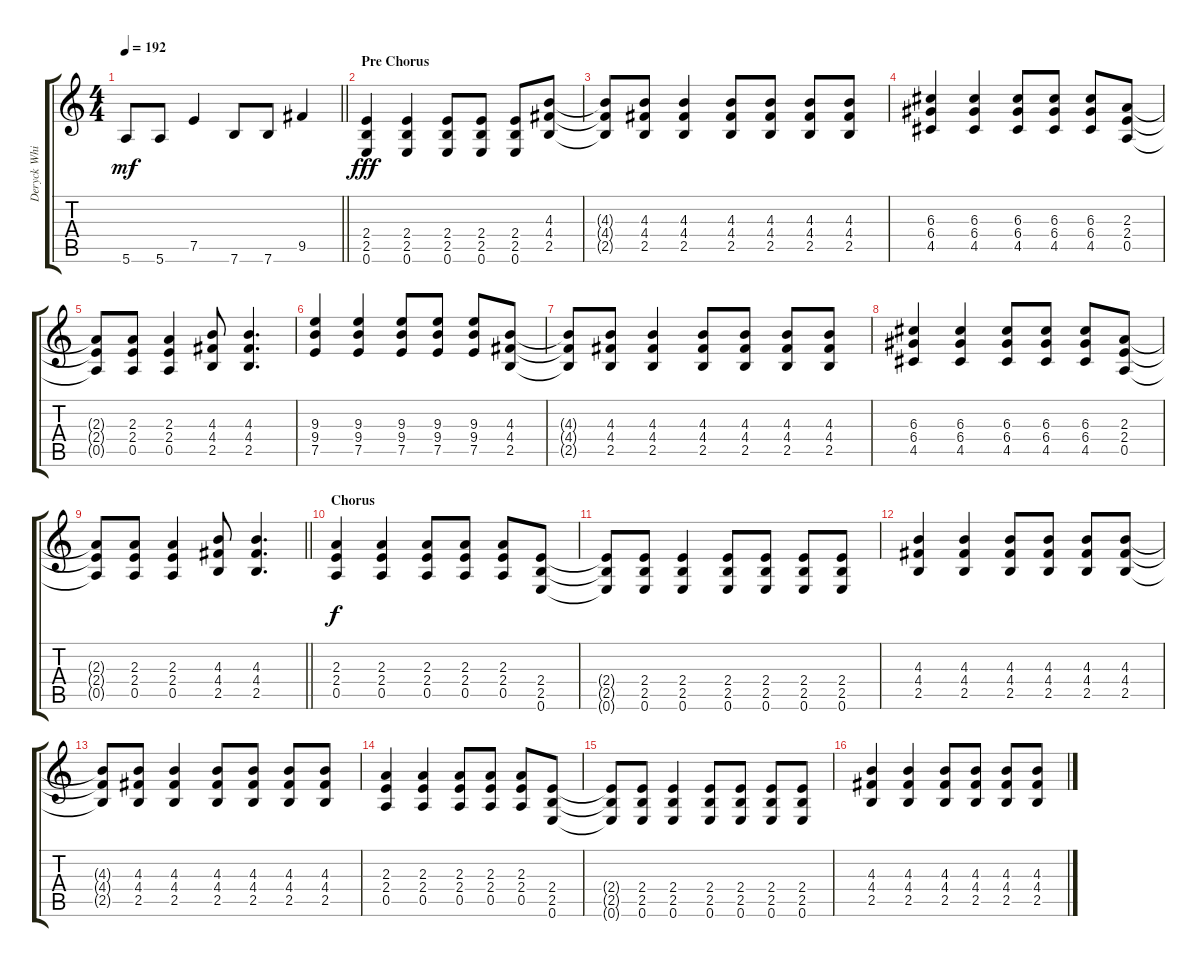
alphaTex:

\track ("Deryck Whibley Rhythm" "Deryck Whi") {instrument distortionguitar}
\staff {score tabs}
\tuning (E4 B3 G3 D3 A2 E2) {hide}
\ts (4 4)
\tempo 192
\clef g2
\barLineRight lightlight
\ks c
5.6.8{dy mf} 5.6.8 7.5.4 7.6.8 7.6.8 9.5.4 |
\section ("" "Pre Chorus")
(2.4 2.5 0.6).4{dy fff} (2.4 2.5 0.6).4 (2.4 2.5 0.6).8 (2.4 2.5 0.6).8 (2.4 2.5 0.6).8 (4.3 4.4 2.5).8 |
(4.3{t} 4.4{t} 2.5{t}).8 (4.3 4.4 2.5).8 (4.3 4.4 2.5).4 (4.3 4.4 2.5).8 (4.3 4.4 2.5).8 (4.3 4.4 2.5).8 (4.3 4.4 2.5).8 |
(6.3 6.4 4.5).4 (6.3 6.4 4.5).4 (6.3 6.4 4.5).8 (6.3 6.4 4.5).8 (6.3 6.4 4.5).8 (2.3 2.4 0.5).8 |
(2.3{t} 2.4{t} 0.5{t}).8 (2.3 2.4 0.5).8 (2.3 2.4 0.5).4 (4.3 4.4 2.5).8 (4.3 4.4 2.5).4{d} |
(9.3 9.4 7.5).4 (9.3 9.4 7.5).4 (9.3 9.4 7.5).8 (9.3 9.4 7.5).8 (9.3 9.4 7.5).8 (4.3 4.4 2.5).8 |
(4.3{t} 4.4{t} 2.5{t}).8 (4.3 4.4 2.5).8 (4.3 4.4 2.5).4 (4.3 4.4 2.5).8 (4.3 4.4 2.5).8 (4.3 4.4 2.5).8 (4.3 4.4 2.5).8 |
(6.3 6.4 4.5).4 (6.3 6.4 4.5).4 (6.3 6.4 4.5).8 (6.3 6.4 4.5).8 (6.3 6.4 4.5).8 (2.3 2.4 0.5).8 |
\barLineRight lightlight
(2.3{t} 2.4{t} 0.5{t}).8 (2.3 2.4 0.5).8 (2.3 2.4 0.5).4 (4.3 4.4 2.5).8 (4.3 4.4 2.5).4{d} |
\section ("" "Chorus")
(2.3 2.4 0.5).4{dy f} (2.3 2.4 0.5).4 (2.3 2.4 0.5).8 (2.3 2.4 0.5).8 (2.3 2.4 0.5).8 (2.4 2.5 0.6).8 |
(2.4{t} 2.5{t} 0.6{t}).8 (2.4 2.5 0.6).8 (2.4 2.5 0.6).4 (2.4 2.5 0.6).8 (2.4 2.5 0.6).8 (2.4 2.5 0.6).8 (2.4 2.5 0.6).8 |
(4.3 4.4 2.5).4 (4.3 4.4 2.5).4 (4.3 4.4 2.5).8 (4.3 4.4 2.5).8 (4.3 4.4 2.5).8 (4.3 4.4 2.5).8 |
(4.3{t} 4.4{t} 2.5{t}).8 (4.3 4.4 2.5).8 (4.3 4.4 2.5).4 (4.3 4.4 2.5).8 (4.3 4.4 2.5).8 (4.3 4.4 2.5).8 (4.3 4.4 2.5).8 |
(2.3 2.4 0.5).4 (2.3 2.4 0.5).4 (2.3 2.4 0.5).8 (2.3 2.4 0.5).8 (2.3 2.4 0.5).8 (2.4 2.5 0.6).8 |
(2.4{t} 2.5{t} 0.6{t}).8 (2.4 2.5 0.6).8 (2.4 2.5 0.6).4 (2.4 2.5 0.6).8 (2.4 2.5 0.6).8 (2.4 2.5 0.6).8 (2.4 2.5 0.6).8 |
(4.3 4.4 2.5).4 (4.3 4.4 2.5).4 (4.3 4.4 2.5).8 (4.3 4.4 2.5).8 (4.3 4.4 2.5).8 (4.3 4.4 2.5).8
